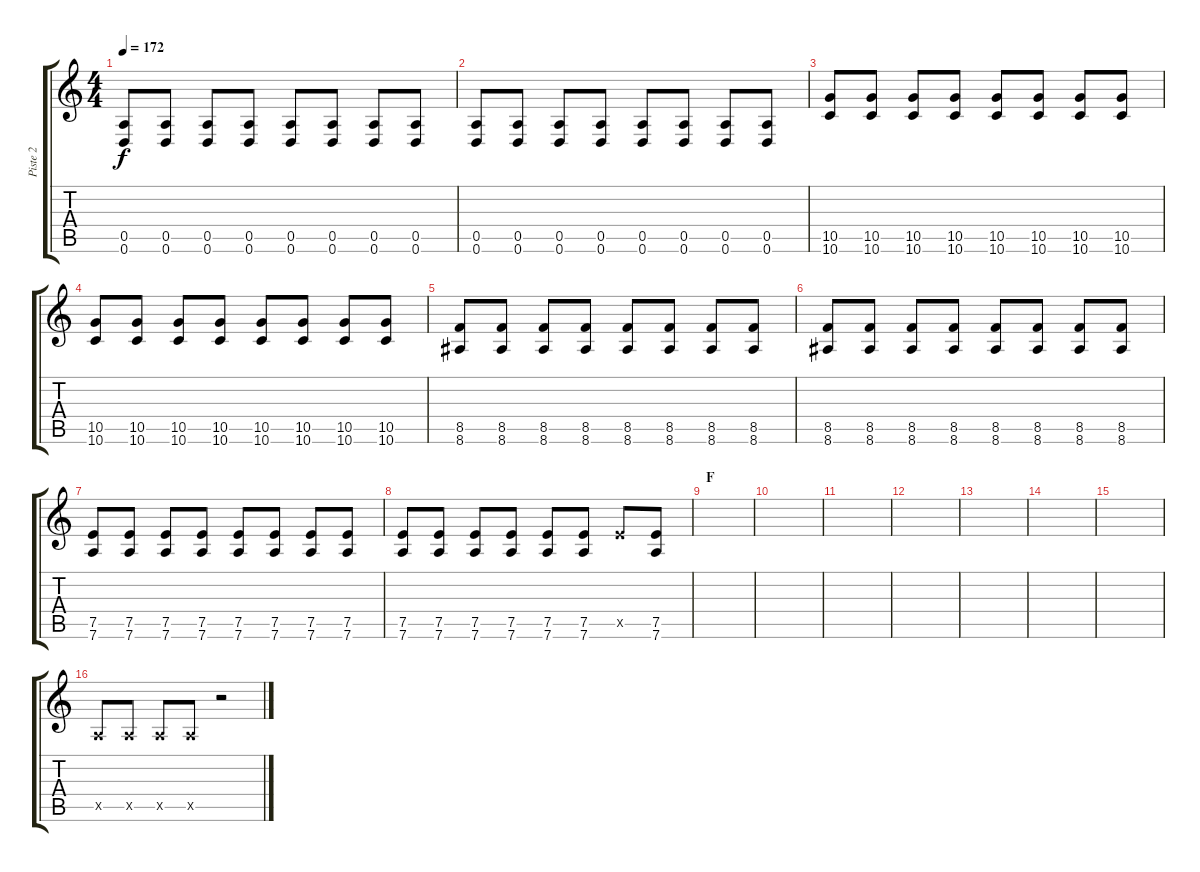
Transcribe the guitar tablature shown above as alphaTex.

\track ("Piste 2" "Piste 2") {instrument distortionguitar}
\staff {score tabs}
\tuning (E4 B3 G3 D3 A2 D2) {hide}
\ts (4 4)
\tempo 172
\clef g2
\ks c
(0.5 0.6).8{dy f} (0.5 0.6).8 (0.5 0.6).8 (0.5 0.6).8 (0.5 0.6).8 (0.5 0.6).8 (0.5 0.6).8 (0.5 0.6).8 |
(0.5 0.6).8 (0.5 0.6).8 (0.5 0.6).8 (0.5 0.6).8 (0.5 0.6).8 (0.5 0.6).8 (0.5 0.6).8 (0.5 0.6).8 |
(10.5 10.6).8 (10.5 10.6).8 (10.5 10.6).8 (10.5 10.6).8 (10.5 10.6).8 (10.5 10.6).8 (10.5 10.6).8 (10.5 10.6).8 |
(10.5 10.6).8 (10.5 10.6).8 (10.5 10.6).8 (10.5 10.6).8 (10.5 10.6).8 (10.5 10.6).8 (10.5 10.6).8 (10.5 10.6).8 |
(8.5 8.6).8 (8.5 8.6).8 (8.5 8.6).8 (8.5 8.6).8 (8.5 8.6).8 (8.5 8.6).8 (8.5 8.6).8 (8.5 8.6).8 |
(8.5 8.6).8 (8.5 8.6).8 (8.5 8.6).8 (8.5 8.6).8 (8.5 8.6).8 (8.5 8.6).8 (8.5 8.6).8 (8.5 8.6).8 |
(7.5 7.6).8 (7.5 7.6).8 (7.5 7.6).8 (7.5 7.6).8 (7.5 7.6).8 (7.5 7.6).8 (7.5 7.6).8 (7.5 7.6).8 |
(7.5 7.6).8 (7.5 7.6).8 (7.5 7.6).8 (7.5 7.6).8 (7.5 7.6).8 (7.5 7.6).8 7.5{x}.8 (7.5 7.6).8 |
\section ("" "F")
|
|
|
|
|
|
|
0.5{x}.8 0.5{x}.8 0.5{x}.8 0.5{x}.8 r.2
